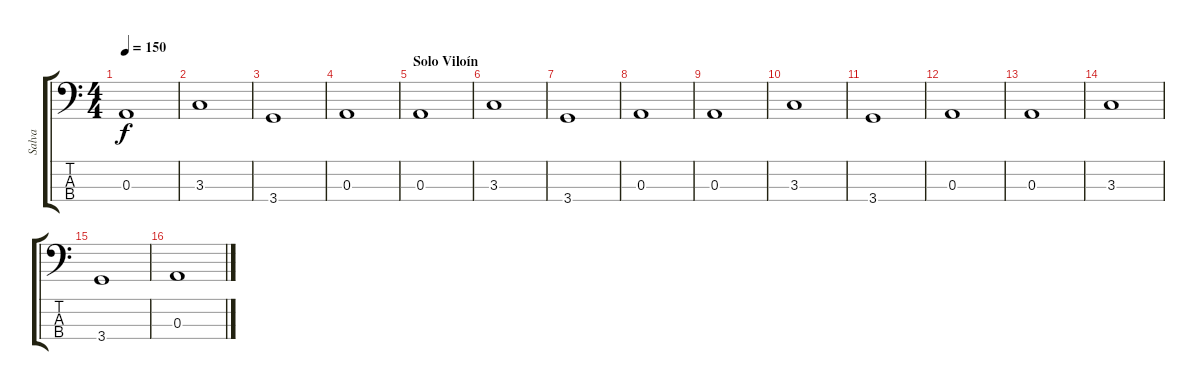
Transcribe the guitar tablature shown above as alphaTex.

\track ("Salva" "Salva") {instrument electricbassfinger}
\staff {score tabs}
\tuning (G2 D2 A1 E1) {hide}
\ts (4 4)
\tempo 150
\clef f4
\ks c
0.3.1{dy f} |
3.3.1 |
3.4.1 |
0.3.1 |
\section ("" "Solo Viloín")
0.3.1 |
3.3.1 |
3.4.1 |
0.3.1 |
0.3.1 |
3.3.1 |
3.4.1 |
0.3.1 |
0.3.1 |
3.3.1 |
3.4.1 |
0.3.1
